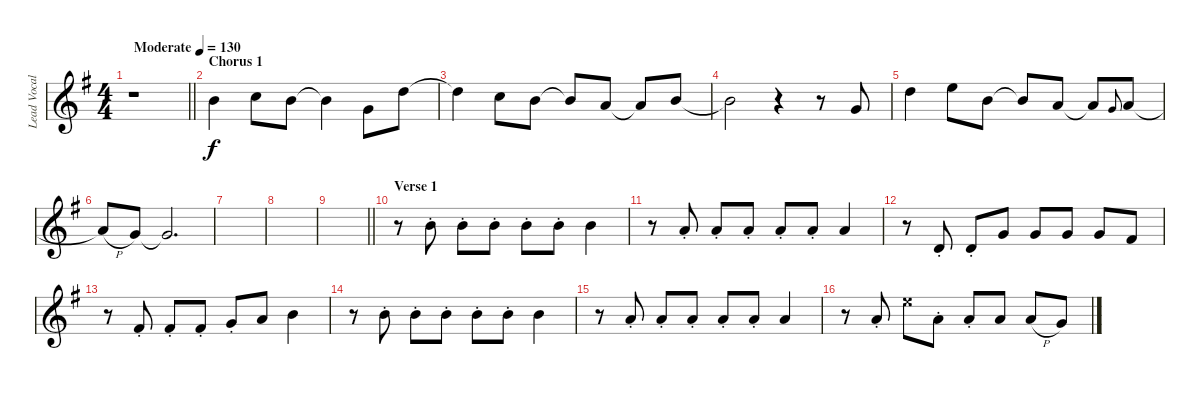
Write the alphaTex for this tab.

\track ("Lead Vocals 1" "Lead Vocal") {instrument choiraahs}
\staff {score}
\tuning (E5 B4 G4 D4 A3 E3) {hide}
\ts (4 4)
\tempo (130 "Moderate")
\clef g2
\barLineRight lightlight
\ks eminor
r.1{dy f instrument choiraahs} |
\section ("" "Chorus 1")
0.2.4 1.2.8 0.2.8 0.2{t}.4 0.3.8 3.2.8 |
3.2{t}.4 1.2.8 0.2.8 0.2{t}.8 2.3.8 2.3{t}.8 0.2.8 |
0.2{t}.2 r.4 r.8 0.3.8 |
3.2.4 0.1.8 0.2.8 0.2{t}.8 2.3.8 2.3{t}.8 0.3.8{gr onbeat} 2.3.8 |
2.3{h t}.8 0.3.8 0.3{t}.2{d} |
|
|
\barLineRight lightlight
|
\section ("" "Verse 1")
r.8{volume 10} 0.2{st}.8 0.2{st}.8 0.2{st}.8 0.2{st}.8 0.2{st}.8 4.3.4 |
r.8 2.3{st}.8 2.3{st}.8 2.3{st}.8 2.3{st}.8 2.3{st}.8 2.3.4 |
r.8 0.4{st}.8 0.4{st}.8 0.3.8 0.3.8 0.3.8 0.3.8 4.4.8 |
r.8 4.4{st}.8 4.4{st}.8 4.4{st}.8 0.3{st}.8 2.3.8 0.2.4 |
r.8 0.2{st}.8 0.2{st}.8 0.2{st}.8 0.2{st}.8 0.2{st}.8 4.3.4 |
r.8 2.3{st}.8 2.3{st}.8 2.3{st}.8 2.3{st}.8 2.3{st}.8 2.3.4 |
r.8 2.3{st}.8 0.1{x}.8 2.3{st}.8 2.3{st}.8 2.3.8 2.3{h}.8 0.3.8
